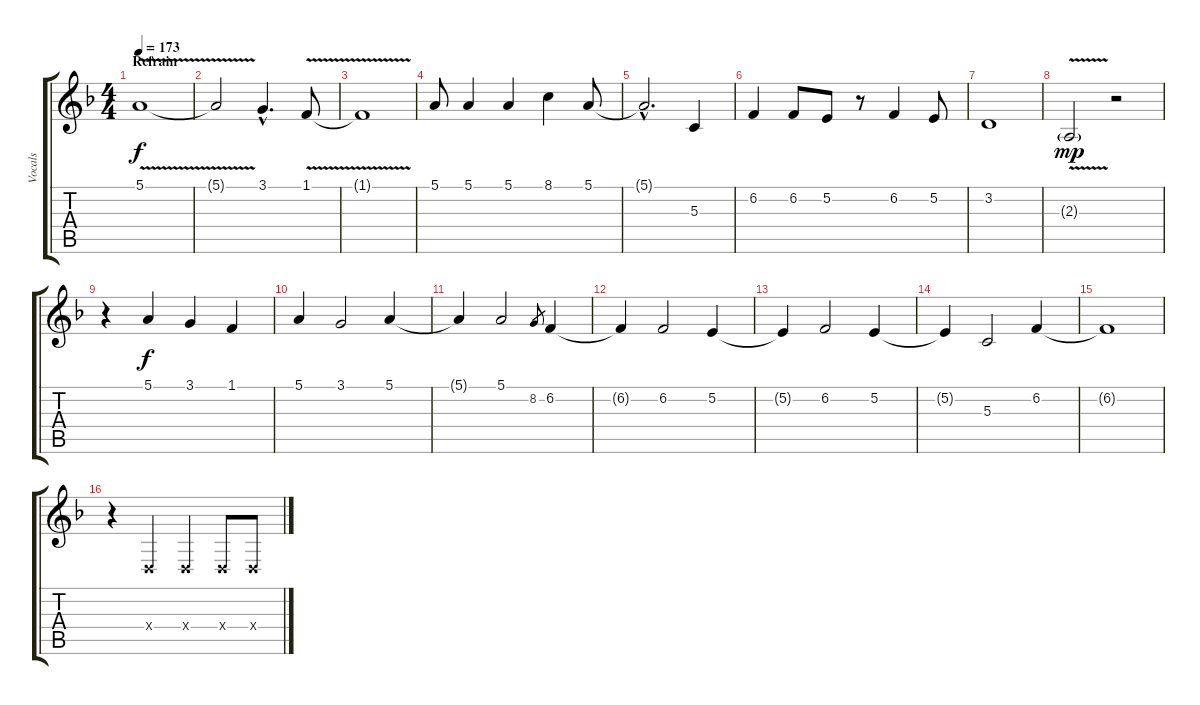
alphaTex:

\track ("Vocals" "Vocals") {instrument violin}
\staff {score tabs}
\tuning (E4 B3 G3 D3 A2 E2) {hide}
\ts (4 4)
\section ("" "Refrain")
\tempo 173
\clef g2
\ks dminor
5.1{v}.1{dy f} |
5.1{t}.2 3.1{hac}.4{d} 1.1{v}.8 |
1.1{t}.1 |
5.1.8 5.1.4 5.1.4 8.1.4 5.1.8 |
5.1{hac t}.2{d} 5.3.4 |
6.2.4 6.2.8 5.2.8 r.8 6.2.4 5.2.8 |
3.2.1 |
2.3{v g}.2{dy mp} r.2 |
r.4 5.1.4{dy f} 3.1.4 1.1.4 |
5.1.4 3.1.2 5.1.4 |
5.1{t}.4 5.1.2 8.2.8{gr} 6.2.4 |
6.2{t}.4 6.2.2 5.2.4 |
5.2{t}.4 6.2.2 5.2.4 |
5.2{t}.4 5.3.2 6.2.4 |
6.2{t}.1 |
r.4 0.4{x}.4 0.4{x}.4 0.4{x}.8 0.4{x}.8
